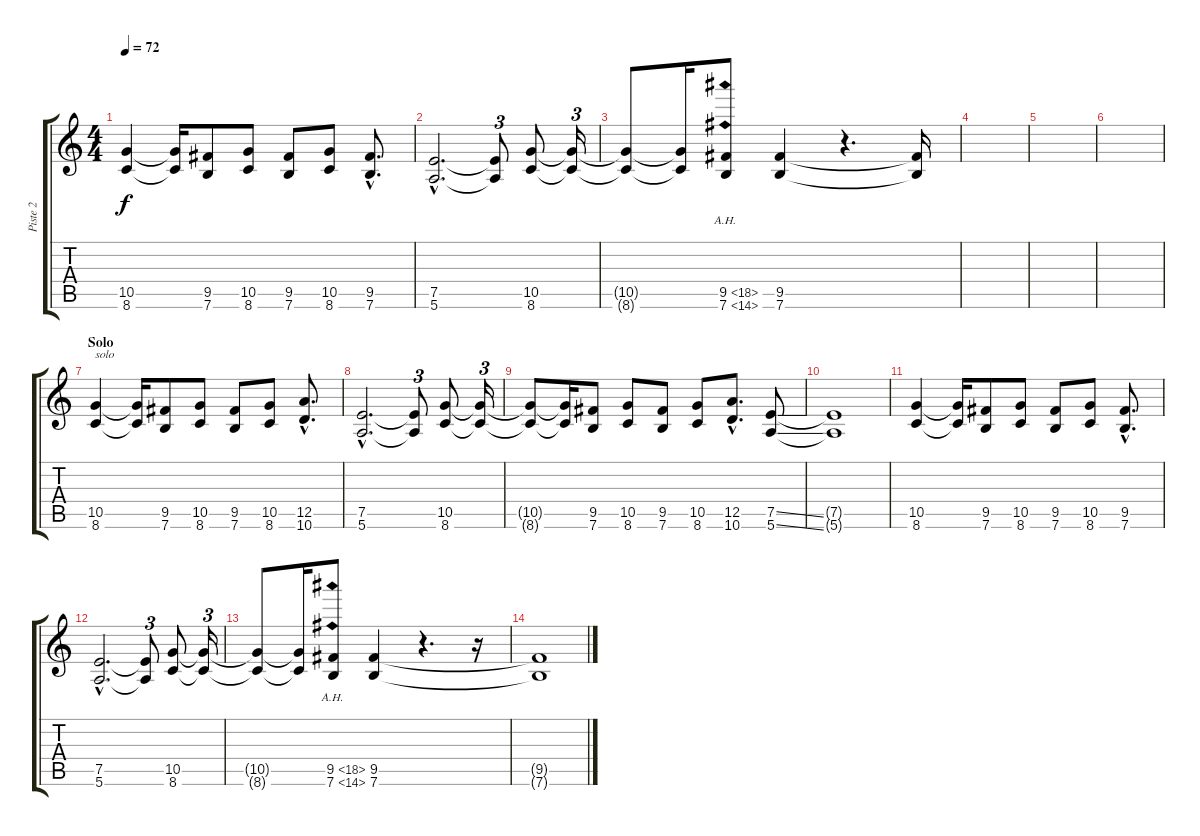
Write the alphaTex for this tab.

\track ("Piste 2" "Piste 2") {instrument electricguitarjazz}
\staff {score tabs}
\tuning (E4 B3 G3 D3 A2 E2) {hide}
\ts (4 4)
\tempo 72
\clef g2
\ks c
(10.5 8.6).4{dy f} (10.5{t} 8.6{t}).16 (9.5 7.6).8 (10.5 8.6).8 (9.5 7.6).8 (10.5 8.6).8 (9.5{hac} 7.6{hac}).8{d} |
(7.5{hac} 5.6{hac}).2{d} (7.5{t} 5.6{t}).8{tu (3 2)} (10.5 8.6).8 (10.5{t} 8.6{t}).16{tu (3 2)} |
(10.5{t} 8.6{t}).8 (10.5{t} 8.6{t}).16 (9.5{ah 9} 7.6{ah 7}).8 (9.5 7.6).4 r.4{d} (9.5{t} 7.6{t}).16 |
|
|
|
\section ("" "Solo")
(10.5 8.6).4{txt "solo"} (10.5{t} 8.6{t}).16 (9.5 7.6).8 (10.5 8.6).8 (9.5 7.6).8 (10.5 8.6).8 (12.5{hac} 10.6{hac}).8{d} |
(7.5{hac} 5.6{hac}).2{d} (7.5{t} 5.6{t}).8{tu (3 2)} (10.5 8.6).8 (10.5{t} 8.6{t}).16{tu (3 2)} |
(10.5{t} 8.6{t}).8 (10.5{t} 8.6{t}).16 (9.5 7.6).8 (10.5 8.6).8 (9.5 7.6).8 (10.5 8.6).8 (12.5{hac} 10.6{hac}).8{d} (7.5{ss} 5.6{ss}).8 |
(7.5{t} 5.6{t}).1 |
(10.5 8.6).4 (10.5{t} 8.6{t}).16 (9.5 7.6).8 (10.5 8.6).8 (9.5 7.6).8 (10.5 8.6).8 (9.5{hac} 7.6{hac}).8{d} |
(7.5{hac} 5.6{hac}).2{d} (7.5{t} 5.6{t}).8{tu (3 2)} (10.5 8.6).8 (10.5{t} 8.6{t}).16{tu (3 2)} |
(10.5{t} 8.6{t}).8 (10.5{t} 8.6{t}).16 (9.5{ah 9} 7.6{ah 7}).8 (9.5 7.6).4 r.4{d} r.16 |
(9.5{t} 7.6{t}).1
